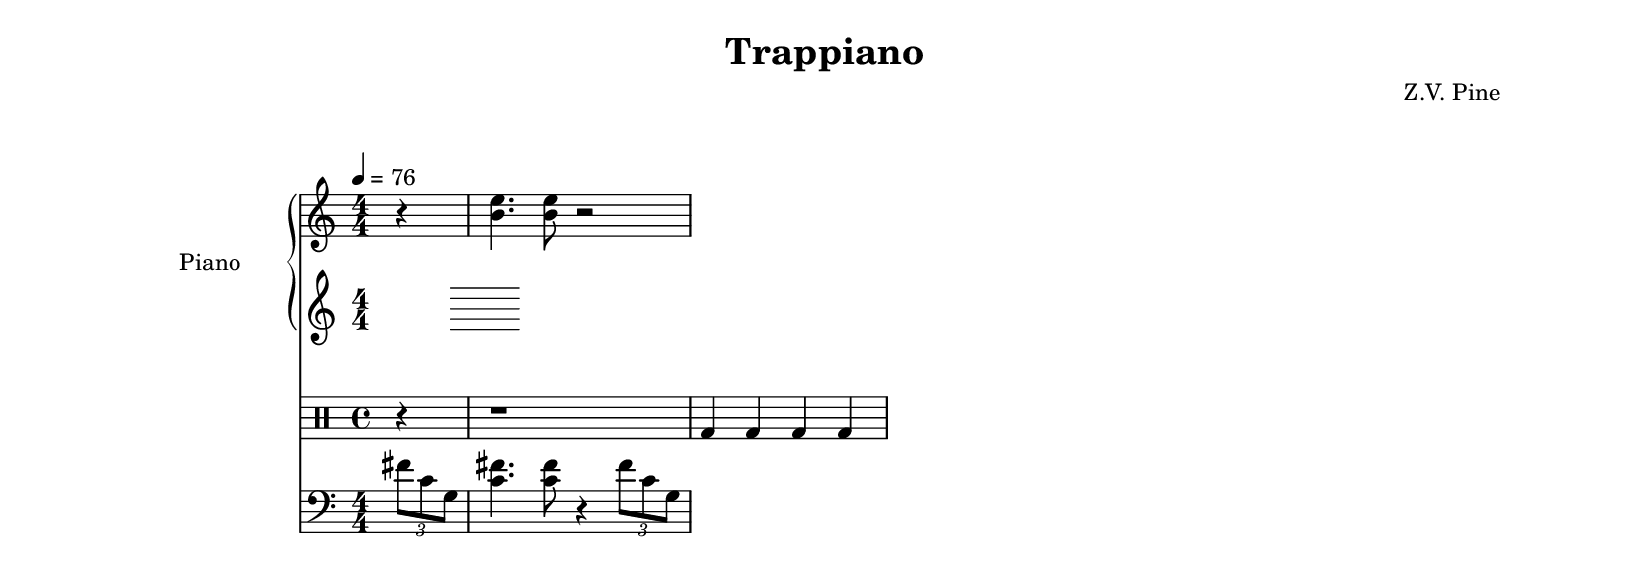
%trappiano.ly
%Created on 08 07, 2019 at 18:15

\version "2.19.83"

\header {
  title = "Trappiano"
  subtitle = ""
  composer = "Z.V. Pine"
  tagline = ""
}

pianoOne = {
  
}

piano = <<
  \context Staff = "up" \relative c'' {
    \partial 4 r4 | 
    <b e>4. <b e>8 r2 | 
  }
  \context Staff = "down" \relative c' {
    \clef "bass"
    \tempo 4 = 76
    \partial 4 \tuplet 3/2 { fis8 c g } |
    <c fis>4. <c fis>8 r4 \tuplet 3/2 { fis8 c g } | %m1
  }
>>

battery = {
  \context DrumStaff = "drums" {
    \drummode {
      \partial 4 r4 | r1 | %m1
      bd4 4 4 4 |
    }
  }
}

global = {
    \time 4/4
    \tempo 4 = 60
    \key c \major
}

\score {
  \pointAndClickOff
  <<
    \new PianoStaff = "piano" \with {
      instrumentName = "Piano"
      shortInstrumentName = "Pf."
    }{
      \new Staff = "up" {}
      \new Staff = "down" {}}
    \new DrumStaff = "drums" {}
    \piano

    \battery
  >>
}

\layout {
  \context {
    \Score
    %proportionalNotationDuration = #(ly:make-moment 1/4)
    %\override Score.ScoreSpacingSpanner.strict-note-spacing = ##t
  }
  \context {
    \Staff
    \numericTimeSignature
  }
}

\paper {
  #(set! paper-alist (cons '("ipad pro" . (cons ( * 220 mm) ( * 305 mm))) paper-alist))
  #(set! paper-alist (cons '("montalvo" . (cons ( * 11  in) ( * 14  in))) paper-alist))
  #(set-paper-size "montalvo")
  
  indent = 1.0\in

  top-margin = 1.0\in
  left-margin = 1.0\in
  right-margin = 1.0\in
  bottom-margin = 1.0\in

  markup-system-spacing =
    #'((basic-distance    . 15)
       (minimum-distance  . 10)
       (padding           . 5 )
       (stretchability    . 1 ))

  system-system-spacing =
    #'((basic-distance    . 15)
       (minimum-distance  . 10)
       (padding           . 5 )
       (stretchability    . 10))
}
